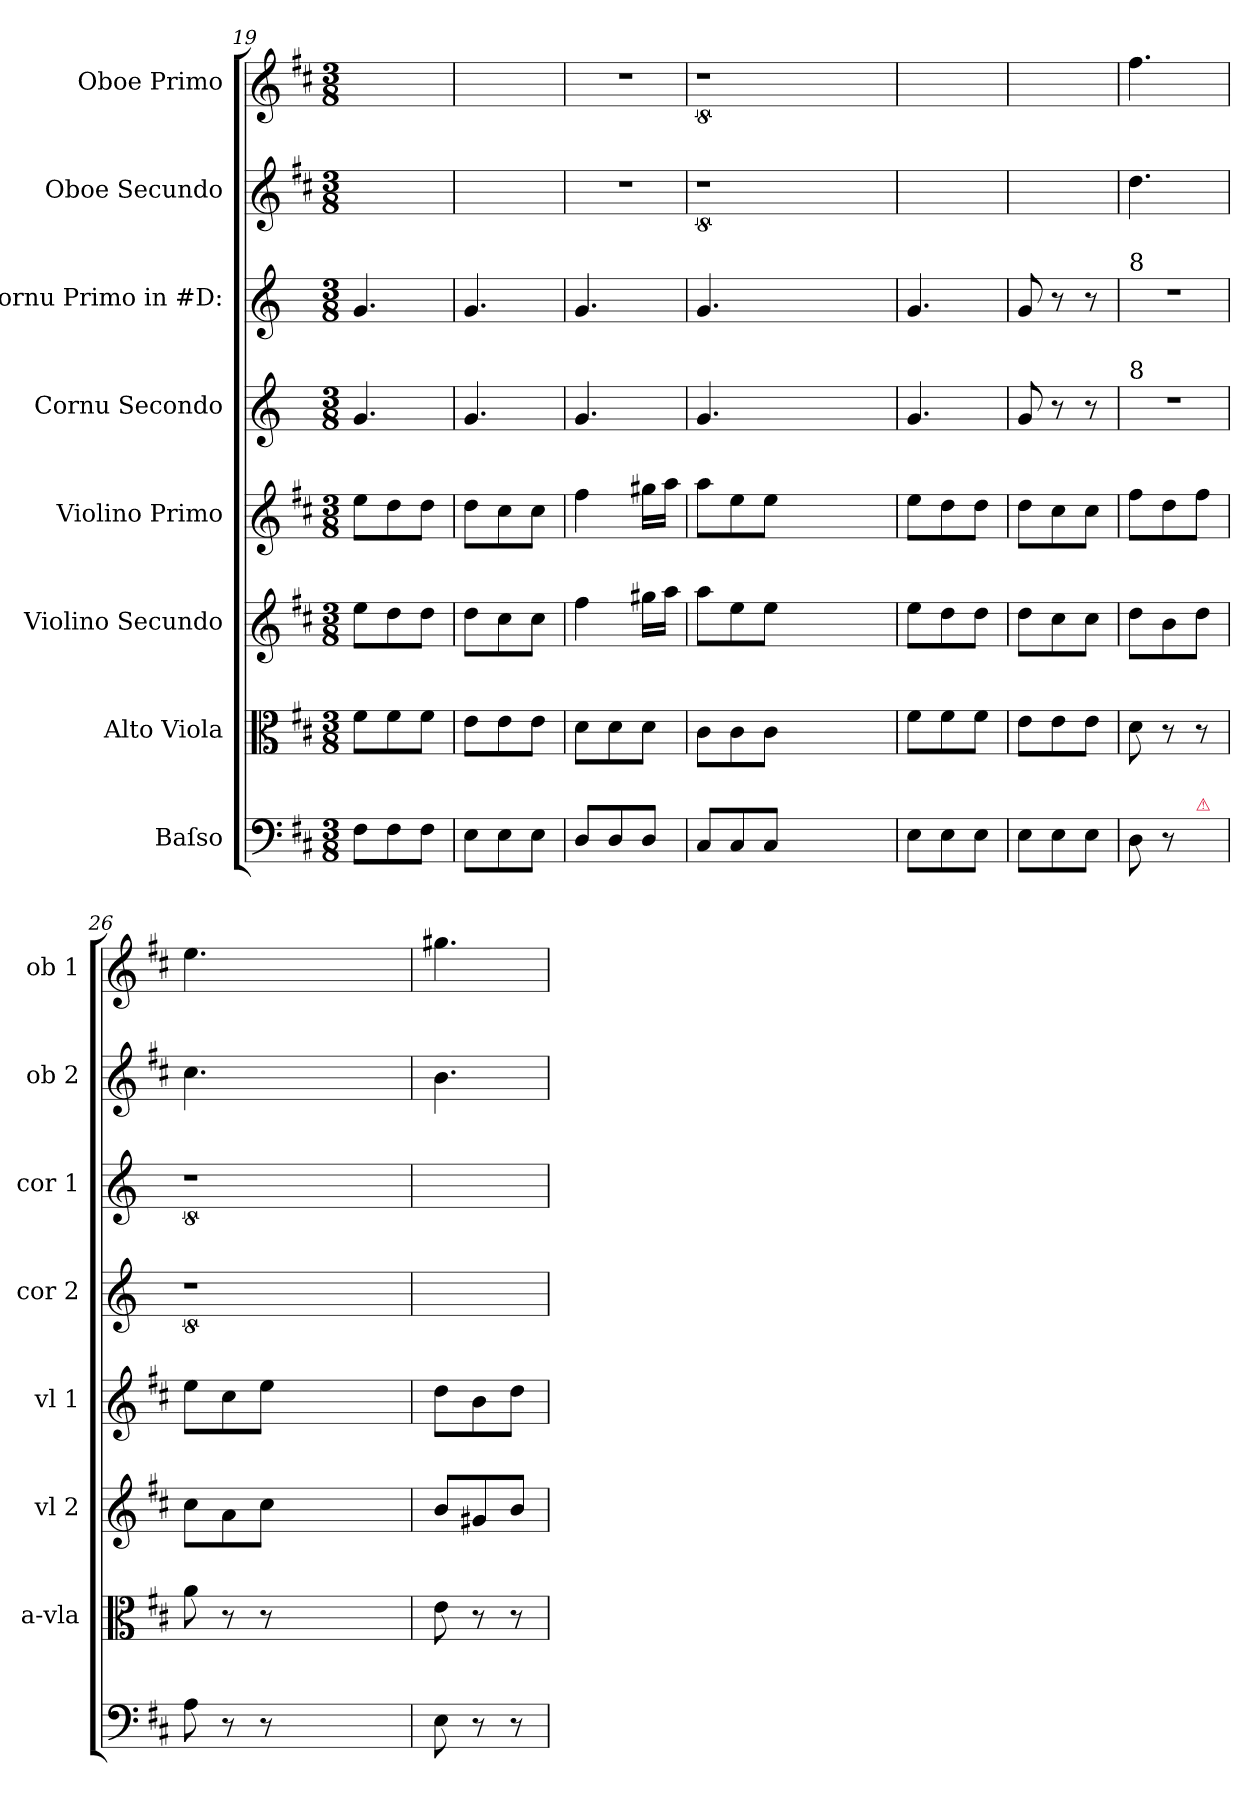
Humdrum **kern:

**kern	**kern	**kern	**kern	**kern	**kern	**kern	**kern
*part8	*part7	*part6	*part5	*part4	*part3	*part2	*part1
*staff8	*staff7	*staff6	*staff5	*staff4	*staff3	*staff2	*staff1
*I"Baſso	*I"Alto Viola	*I"Violino Secundo	*I"Violino Primo	*I"Cornu Secondo	*I"Cornu Primo in #D:	*I"Oboe Secundo	*I"Oboe Primo
*	*I'a-vla	*I'vl 2	*I'vl 1	*I'cor 2	*I'cor 1	*I'ob 2	*I'ob 1
*clefF4	*clefC3	*clefG2	*clefG2	*clefG2	*clefG2	*clefG2	*clefG2
*	*	*	*	*ITrd6c10	*ITrd6c10	*	*
*k[f#c#]	*k[f#c#]	*k[f#c#]	*k[f#c#]	*k[f#c#]	*k[f#c#]	*k[f#c#]	*k[f#c#]
*D:	*D:	*D:	*D:	*D:	*D:	*D:	*D:
*M3/8	*M3/8	*M3/8	*M3/8	*M3/8	*M3/8	*M3/8	*M3/8
=19	=19	=19	=19	=19	=19	=19	=19
8F#\L	8f#\L	8ee\L	8ee\L	4.A/	4.A/	4.ryy	4.ryy
8F#\	8f#\	8dd\	8dd\	.	.	.	.
8F#\J	8f#\J	8dd\J	8dd\J	.	.	.	.
=20	=20	=20	=20	=20	=20	=20	=20
8E\L	8e\L	8dd\L	8dd\L	4.A/	4.A/	4.ryy	4.ryy
8E\	8e\	8cc#\	8cc#\	.	.	.	.
8E\J	8e\J	8cc#\J	8cc#\J	.	.	.	.
=21	=21	=21	=21	=21	=21	=21	=21
8D/L	8d\L	4ff#\	4ff#\	4.A/	4.A/	4.r	4.r
8D/	8d\	.	.	.	.	.	.
8D/J	8d\J	16gg#X\LL	16gg#X\LL	.	.	.	.
.	.	16aa\JJ	16aa\JJ	.	.	.	.
=22	=22	=22	=22	=22	=22	=22	=22
8C#/L	8c#\L	8aa\L	8aa\L	4.A/	4.A/	8%9r	8%9r
8C#/	8c#\	8ee\	8ee\	.	.	.	.
8C#/J	8c#\J	8ee\J	8ee\J	.	.	.	.
2.ryy	2.ryy	2.ryy	2.ryy	2.ryy	2.ryy	.	.
=23	=23	=23	=23	=23	=23	=23	=23
8E\L	8f#\L	8ee\L	8ee\L	4.A/	4.A/	4.ryy	4.ryy
8E\	8f#\	8dd\	8dd\	.	.	.	.
8E\J	8f#\J	8dd\J	8dd\J	.	.	.	.
=24	=24	=24	=24	=24	=24	=24	=24
8E\L	8e\L	8dd\L	8dd\L	8A/	8A/	4.ryy	4.ryy
8E\	8e\	8cc#\	8cc#\	8r	8r	.	.
8E\J	8e\J	8cc#\J	8cc#\J	8r	8r	.	.
=25	=25	=25	=25	=25	=25	=25	=25
!	!	!	!	!	!LO:TX:a:t=8	!	!
!	!	!	!	!LO:TX:a:t=8	!	!	!
8D\	8d\	8dd\L	8ff#\L	4.r	4.r	4.dd\	4.ff#\
8r	8r	8b\	8dd\	.	.	.	.
!LO:TX:a:color=crimson:t=⚠	!	!	!	!	!	!	!
8ryy	8r	8dd\J	8ff#\J	.	.	.	.
=26	=26	=26	=26	=26	=26	=26	=26
8A\	8a\	8cc#\L	8ee\L	8%9r	8%9r	4.cc#\	4.ee\
8r	8r	8a\	8cc#\	.	.	.	.
8r	8r	8cc#\J	8ee\J	.	.	.	.
2.ryy	2.ryy	2.ryy	2.ryy	.	.	2.ryy	2.ryy
=27	=27	=27	=27	=27	=27	=27	=27
8E\	8e\	8b/L	8dd\L	4.ryy	4.ryy	4.b\	4.gg#X\
8r	8r	8g#X/	8b\	.	.	.	.
8r	8r	8b/J	8dd\J	.	.	.	.
=	=	=	=	=	=	=	=
*-	*-	*-	*-	*-	*-	*-	*-
